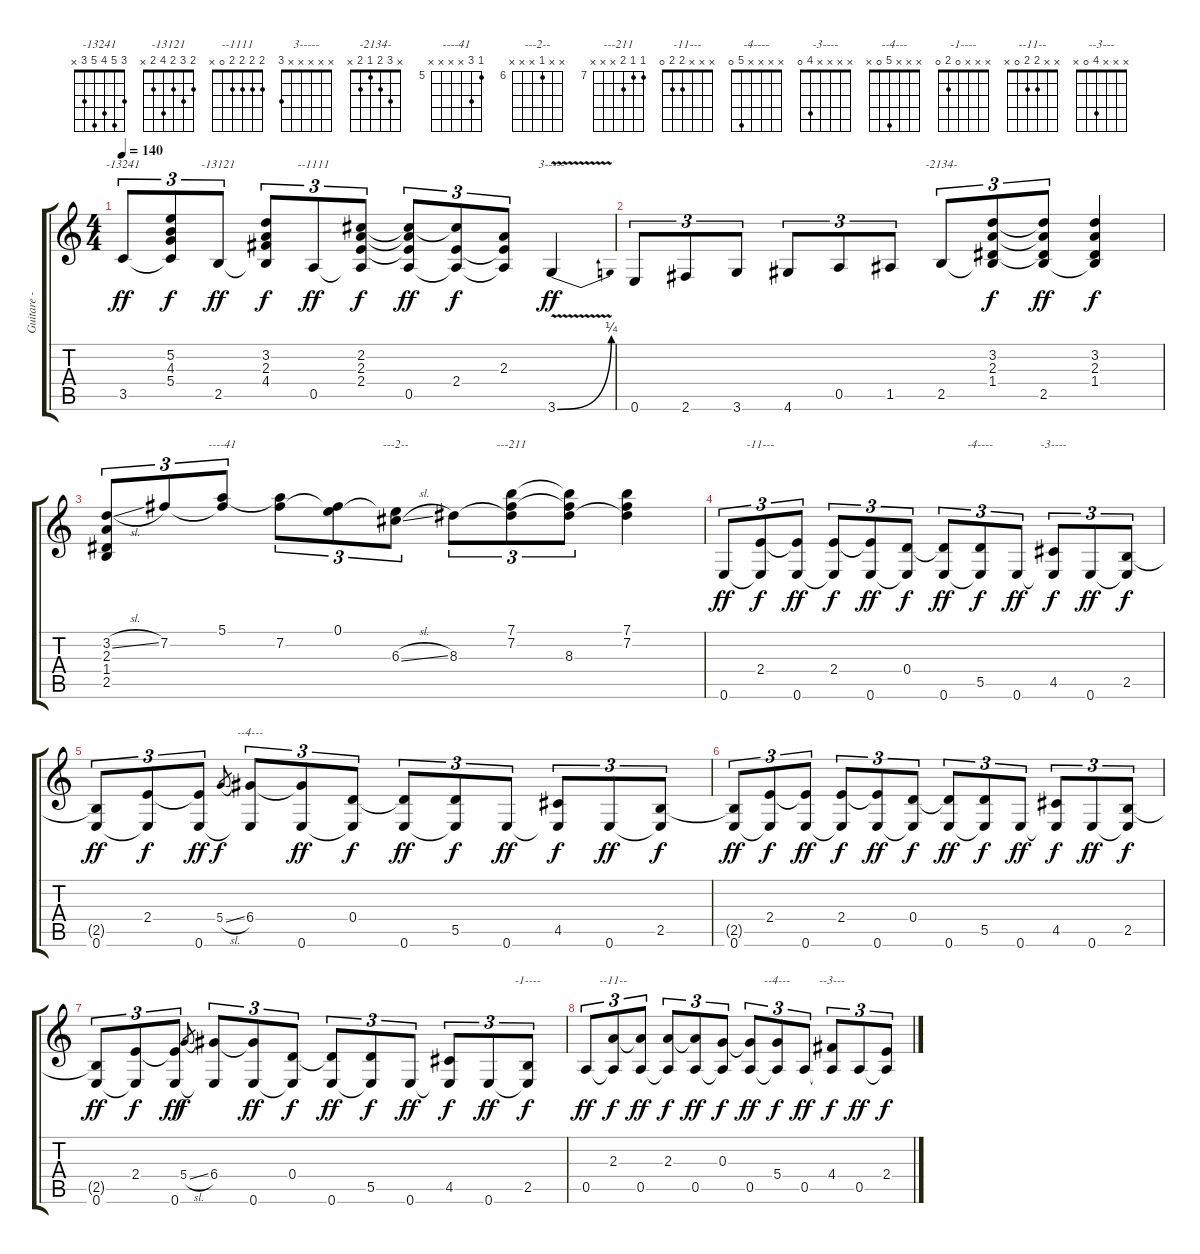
\track ("Guitare - Juillet 1999 / Janvier 2003" "Guitare - ") {instrument acousticguitarnylon}
\staff {score tabs}
\tuning (E4 B3 G3 D3 A2 E2) {hide}
\chord ("-13241" 3 5 4 5 3 x)
\chord ("-13121" 2 3 2 4 2 x)
\chord ("--1111" 2 2 2 2 0 x)
\chord ("3-----" x x x x x 3)
\chord ("-2134-" x 3 2 1 2 x)
\chord ("----41" 5 7 x x x x) {firstfret 5}
\chord ("---2--" x x 6 x x x) {firstfret 6}
\chord ("---211" 7 7 8 x x x) {firstfret 7}
\chord ("-11---" x x x 2 2 0)
\chord ("-4----" x x x x 5 0)
\chord ("-3----" x x x x 4 0)
\chord ("--4---" x x x 6 x 0) {firstfret 2}
\chord ("-1----" x x x 0 2 0)
\chord ("--11--" x x 2 2 0 x)
\chord ("--4---" x x x 5 0 x)
\chord ("--3---" x x x 4 0 x)
\ts (4 4)
\tempo 140
\clef g2
\ks c
3.5.8{tu (3 2) ch "-13241" dy ff} (5.2 4.3 5.4 3.5{t}).8{tu (3 2) dy f} 2.5.8{tu (3 2) ch "-13121" dy ff} (3.2 2.3 4.4 2.5{t}).8{tu (3 2) dy f} 0.5.8{tu (3 2) ch "--1111" dy ff} (2.2 2.3 2.4 0.5{t}).8{tu (3 2) dy f} (2.2{t} 2.3{t} 2.4{t} 0.5).8{tu (3 2) dy ff} (2.2{t} 2.4 0.5{t}).8{tu (3 2) dy f} (2.3 2.4{t} 0.5{t}).8{tu (3 2)} 3.6{be (bend 0 0 60 1) v}.4{ch "3-----" dy ff} |
0.6.8{tu (3 2)} 2.6.8{tu (3 2)} 3.6.8{tu (3 2)} 4.6.8{tu (3 2)} 0.5.8{tu (3 2)} 1.5.8{tu (3 2)} 2.5.8{tu (3 2) ch "-2134-"} (3.2 2.3 1.4 2.5{t}).8{tu (3 2) dy f} (3.2{t} 2.3{t} 1.4{t} 2.5).8{tu (3 2) dy ff} (3.2 2.3 1.4 2.5{t}).4{dy f} |
(3.2{sl} 2.3 1.4 2.5).8{tu (3 2)} 7.2.8{tu (3 2)} (5.1 7.2{t}).8{tu (3 2) ch "----41"} (5.1{t} 7.2).8{tu (3 2)} (0.1 7.2{t}).8{tu (3 2)} (0.1{t} 6.3{sl}).8{tu (3 2) ch "---2--"} 8.3.8{tu (3 2)} (7.1 7.2 8.3{t}).8{tu (3 2) ch "---211"} (7.1{t} 7.2{t} 8.3).8{tu (3 2)} (7.1 7.2 8.3{t}).4 |
0.6.8{tu (3 2) dy ff} (2.4 0.6{t}).8{tu (3 2) ch "-11---" dy f} (2.4{t} 0.6).8{tu (3 2) dy ff} (2.4 0.6{t}).8{tu (3 2) dy f} (2.4{t} 0.6).8{tu (3 2) dy ff} (0.4 0.6{t}).8{tu (3 2) dy f} (0.4{t} 0.6).8{tu (3 2) dy ff} (5.5 0.6{t}).8{tu (3 2) ch "-4----" dy f} 0.6.8{tu (3 2) dy ff} (4.5 0.6{t}).8{tu (3 2) ch "-3----" dy f} 0.6.8{tu (3 2) dy ff} (2.5 0.6{t}).8{tu (3 2) dy f} |
(2.5{t} 0.6).8{tu (3 2) dy ff} (2.4 0.6{t}).8{tu (3 2) dy f} (2.4{t} 0.6).8{tu (3 2) dy ff} 5.4{sl}.8{gr dy f} (6.4 0.6{t}).8{tu (3 2) ch "--4---"} (6.4{t} 0.6).8{tu (3 2) dy ff} (0.4 0.6{t}).8{tu (3 2) dy f} (0.4{t} 0.6).8{tu (3 2) dy ff} (5.5 0.6{t}).8{tu (3 2) dy f} 0.6.8{tu (3 2) dy ff} (4.5 0.6{t}).8{tu (3 2) dy f} 0.6.8{tu (3 2) dy ff} (2.5 0.6{t}).8{tu (3 2) dy f} |
(2.5{t} 0.6).8{tu (3 2) dy ff} (2.4 0.6{t}).8{tu (3 2) dy f} (2.4{t} 0.6).8{tu (3 2) dy ff} (2.4 0.6{t}).8{tu (3 2) dy f} (2.4{t} 0.6).8{tu (3 2) dy ff} (0.4 0.6{t}).8{tu (3 2) dy f} (0.4{t} 0.6).8{tu (3 2) dy ff} (5.5 0.6{t}).8{tu (3 2) dy f} 0.6.8{tu (3 2) dy ff} (4.5 0.6{t}).8{tu (3 2) dy f} 0.6.8{tu (3 2) dy ff} (2.5 0.6{t}).8{tu (3 2) dy f} |
(2.5{t} 0.6).8{tu (3 2) dy ff} (2.4 0.6{t}).8{tu (3 2) dy f} (2.4{t} 0.6).8{tu (3 2) dy ff} 5.4{sl}.8{gr dy f} (6.4 0.6{t}).8{tu (3 2)} (6.4{t} 0.6).8{tu (3 2) dy ff} (0.4 0.6{t}).8{tu (3 2) dy f} (0.4{t} 0.6).8{tu (3 2) dy ff} (5.5 0.6{t}).8{tu (3 2) dy f} 0.6.8{tu (3 2) dy ff} (4.5 0.6{t}).8{tu (3 2) dy f} 0.6.8{tu (3 2) dy ff} (2.5 0.6{t}).8{tu (3 2) ch "-1----" dy f} |
0.5.8{tu (3 2) dy ff} (2.3 0.5{t}).8{tu (3 2) ch "--11--" dy f} (2.3{t} 0.5).8{tu (3 2) dy ff} (2.3 0.5{t}).8{tu (3 2) dy f} (2.3{t} 0.5).8{tu (3 2) dy ff} (0.3 0.5{t}).8{tu (3 2) dy f} (0.3{t} 0.5).8{tu (3 2) dy ff} (5.4 0.5{t}).8{tu (3 2) ch "--4---" dy f} 0.5.8{tu (3 2) dy ff} (4.4 0.5{t}).8{tu (3 2) ch "--3---" dy f} 0.5.8{tu (3 2) dy ff} (2.4 0.5{t}).8{tu (3 2) dy f}
